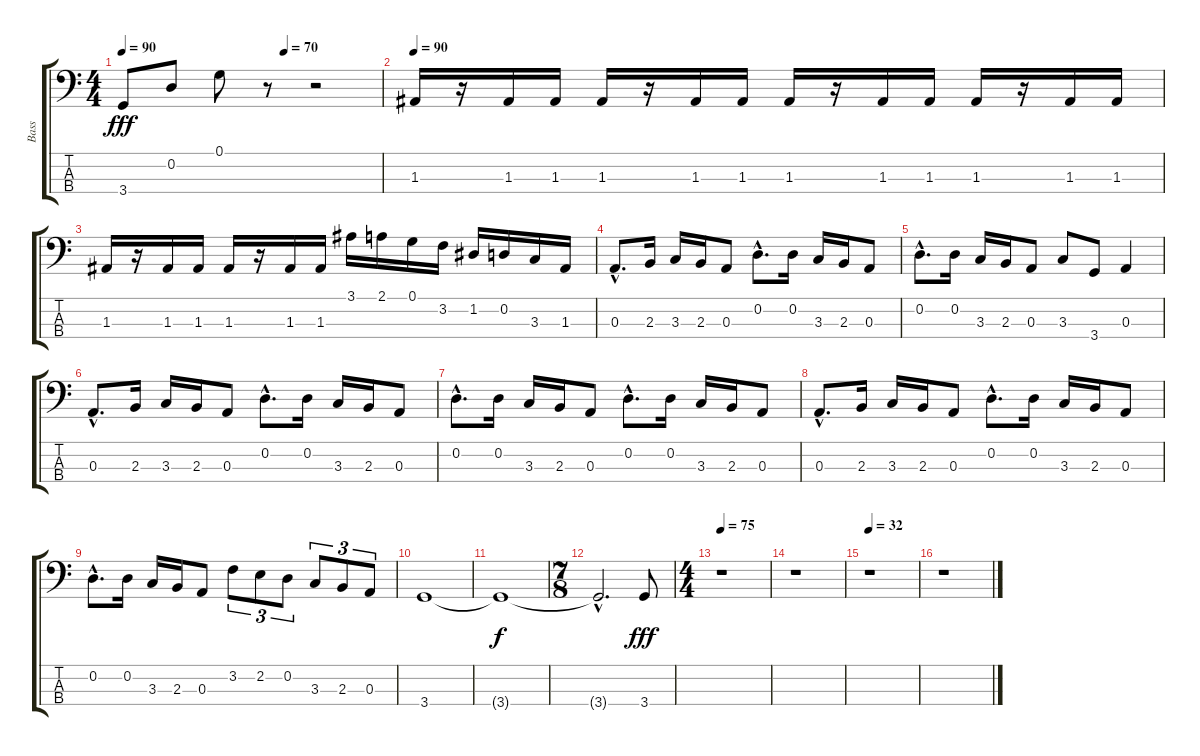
\track ("Bass" "Bass") {instrument electricbassfinger}
\staff {score tabs}
\tuning (G2 D2 A1 E1) {hide}
\ts (4 4)
\tempo 90
\tempo (70 0.625)
\clef f4
\ks c
3.4.8{dy fff} 0.2.8 0.1.8 r.8 r.2 |
\tempo 90
1.3.16 r.16 1.3.16 1.3.16 1.3.16 r.16 1.3.16 1.3.16 1.3.16 r.16 1.3.16 1.3.16 1.3.16 r.16 1.3.16 1.3.16 |
1.3.16 r.16 1.3.16 1.3.16 1.3.16 r.16 1.3.16 1.3.16 3.1.16 2.1.16 0.1.16 3.2.16 1.2.16 0.2.16 3.3.16 1.3.16 |
0.3{hac}.8{d} 2.3.16 3.3.16 2.3.16 0.3.8 0.2{hac}.8{d} 0.2.16 3.3.16 2.3.16 0.3.8 |
0.2{hac}.8{d} 0.2.16 3.3.16 2.3.16 0.3.8 3.3.8 3.4.8 0.3.4 |
0.3{hac}.8{d} 2.3.16 3.3.16 2.3.16 0.3.8 0.2{hac}.8{d} 0.2.16 3.3.16 2.3.16 0.3.8 |
0.2{hac}.8{d} 0.2.16 3.3.16 2.3.16 0.3.8 0.2{hac}.8{d} 0.2.16 3.3.16 2.3.16 0.3.8 |
0.3{hac}.8{d} 2.3.16 3.3.16 2.3.16 0.3.8 0.2{hac}.8{d} 0.2.16 3.3.16 2.3.16 0.3.8 |
0.2{hac}.8{d} 0.2.16 3.3.16 2.3.16 0.3.8 3.2.8{tu (3 2)} 2.2.8{tu (3 2)} 0.2.8{tu (3 2)} 3.3.8{tu (3 2)} 2.3.8{tu (3 2)} 0.3.8{tu (3 2)} |
3.4.1 |
3.4{t}.1{dy f} |
\ts (7 8)
3.4{hac t}.2{d} 3.4.8{dy fff} |
\ts (4 4)
\tempo 75
r.1 |
r.1 |
\tempo 32
r.1 |
r.1
